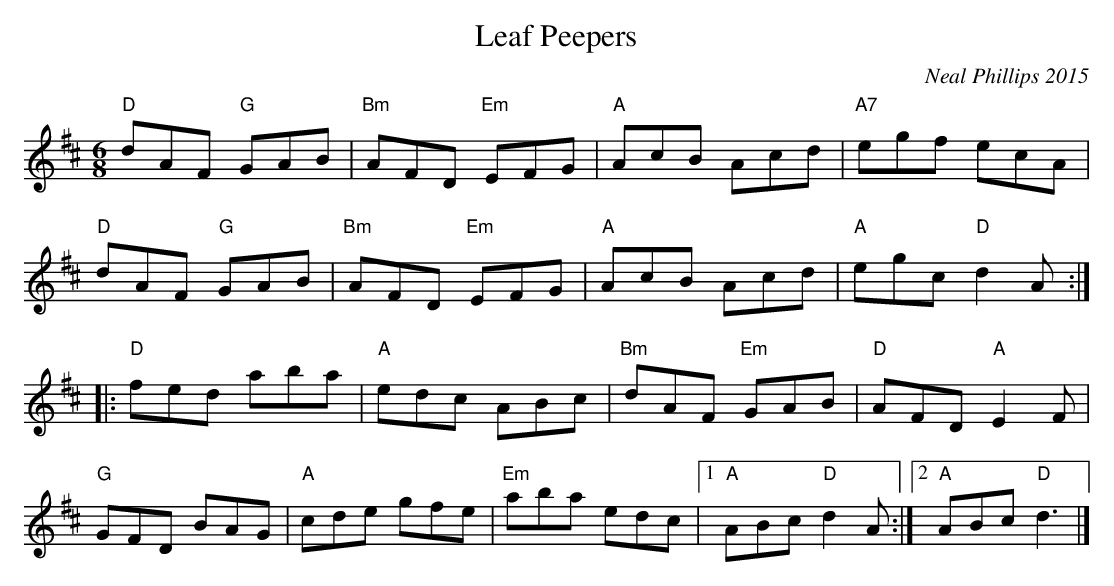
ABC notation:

X:1
T:Leaf Peepers
C:Neal Phillips 2015
M: 6/8
L: 1/8
K: D
 "D"dAF "G"GAB | "Bm"AFD "Em"EFG | "A"AcB Acd | "A7"egf ecA|
"D"dAF "G"GAB | "Bm"AFD "Em"EFG | "A"AcB Acd |"A"egc "D"d2A :|
|: "D"fed aba | "A"edc ABc | "Bm"dAF "Em"GAB | "D"AFD "A"E2 F |
"G"GFD BAG | "A"cde gfe | "Em"aba edc |1 "A"ABc "D"d2 A :|2 "A"ABc "D"d3|]
